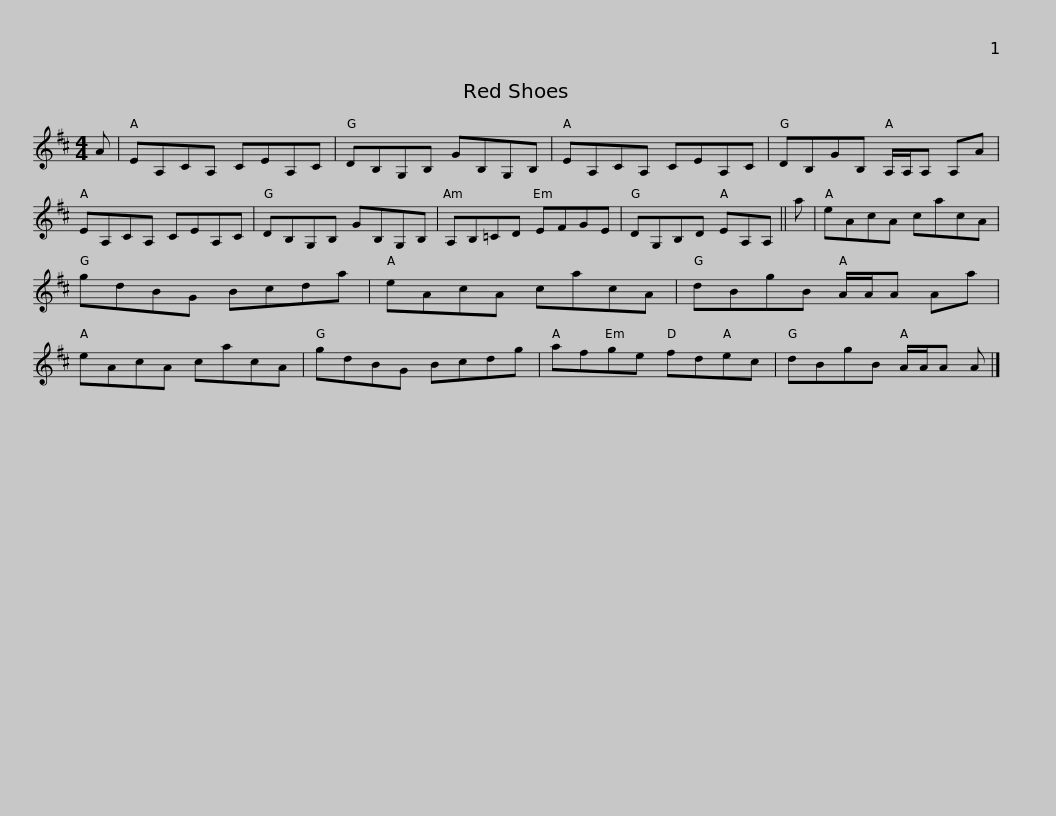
X:1
L:1/8
M:4/4
I:linebreak $
K:D
V:1 treble
V:1
 A | EA,CA, CEA,C | DB,G,B, GB,G,B, | EA,CA, CEA,C | DB,GB, A,/A,/A, A,A |$ %5
 EA,CA, CEA,C | DB,G,B, GB,G,B, | A,B,=CD EFGE | DG,B,D EA,A, || a |$ %10
 eAcA cacA | gdBG Bcda | eAcA cacA | dBgB A/A/A Aa | eAcA cacA |$ %15
 gdBG Bcdg | afge fdec | dBgB A/A/A A |] %18
